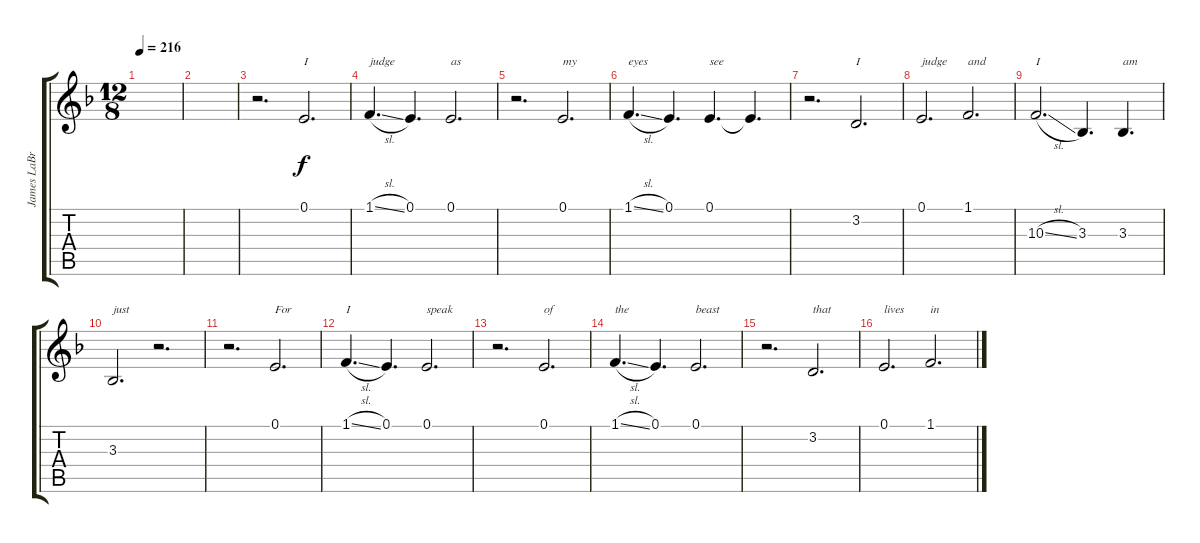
\track ("James LaBrie - Vocals" "James LaBr") {instrument bassoon}
\staff {score tabs}
\tuning (E4 B3 G3 D3 A2 D2) {hide}
\ts (12 8)
\tempo 216
\clef g2
\ks dminor
|
|
r.2{d} 0.1.2{d txt "I"} |
1.1{sl}.4{d txt "judge"} 0.1.4{d} 0.1.2{d txt "as"} |
r.2{d} 0.1.2{d txt "my"} |
1.1{sl}.4{d txt "eyes"} 0.1.4{d} 0.1.4{d txt "see"} 0.1{t}.4{d} |
r.2{d} 3.2.2{d txt "I"} |
0.1.2{d txt "judge"} 1.1.2{d txt "and"} |
10.3{sl}.2{d txt "I"} 3.3.4{d} 3.3.4{d txt "am"} |
3.3.2{d txt "just"} r.2{d} |
r.2{d} 0.1.2{d txt "For"} |
1.1{sl}.4{d txt "I"} 0.1.4{d} 0.1.2{d txt "speak"} |
r.2{d} 0.1.2{d txt "of"} |
1.1{sl}.4{d txt "the"} 0.1.4{d} 0.1.2{d txt "beast"} |
r.2{d} 3.2.2{d txt "that"} |
0.1.2{d txt "lives"} 1.1.2{d txt "in"}
